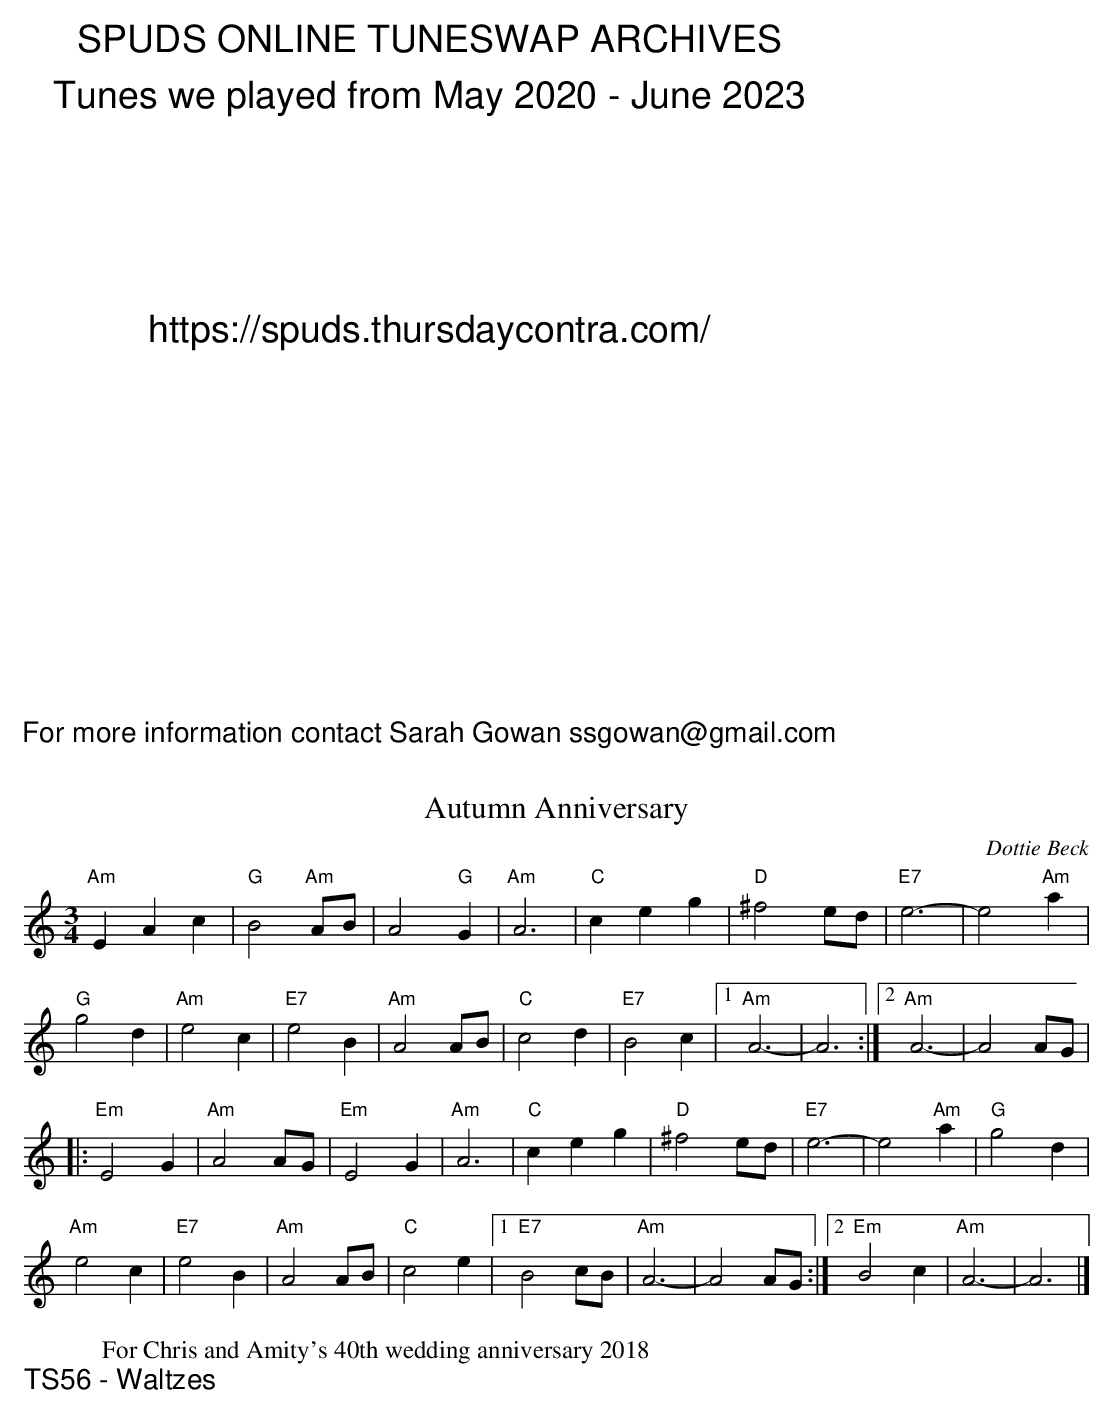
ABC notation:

X:1
T: Autumn Anniversary
C: Dottie Beck
L: 1/8
M:3/4
K: Am
W: For Chris and Amity's 40th wedding anniversary 2018
"Am" E2 A2 c2 | "G" B4 "Am" AB | A4 "G"G2 | "Am"A6| "C" c2 e2 g2 | "D" ^f4 ed| "E7" e6-| e4 "Am" a2 |
"G" g4 d2 | "Am" e4 c2 | "E7" e4 B2| "Am" A4 AB | "C" c4d2 | "E7" B4 c2 |[1 "Am"A6- |A6:|[2 "Am" A6- | A4 AG |
|: "Em" E4 G2 | "Am"A4 AG |"Em" E4 G2 | "Am" A6| "C" c2 e2 g2 |"D" ^f4 ed | "E7" e6- | e4 "Am" a2 |"G" g4 d2 |
"Am" e4 c2| "E7" e4 B2 |"Am" A4 AB |"C" c4 e2 |[1 "E7" B4 cB | "Am" A6-| A4 AG :|2 "Em" B4 c2|"Am"A6- | A6|]
